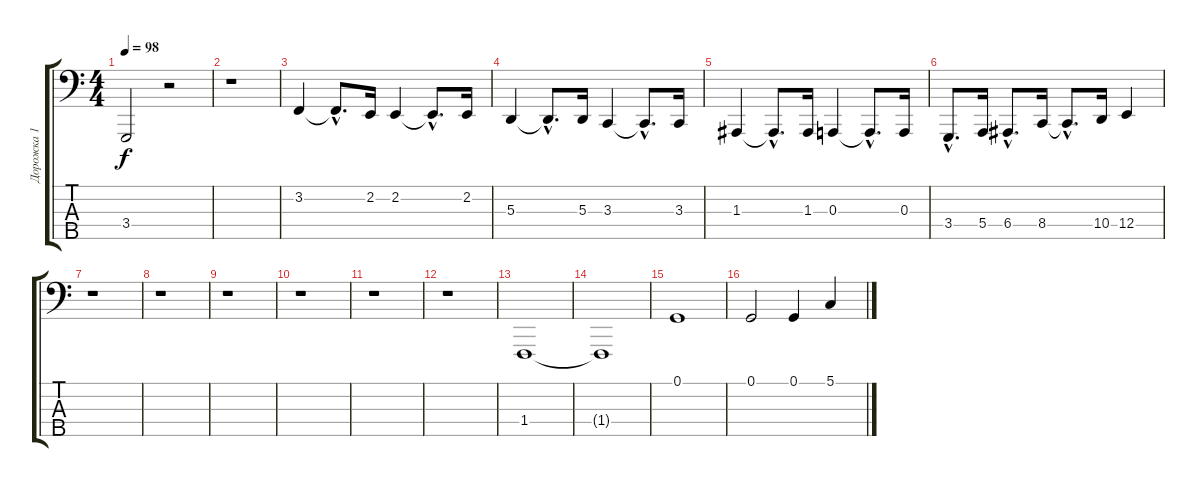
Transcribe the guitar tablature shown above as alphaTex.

\track ("Дорожка 1" "Дорожка 1") {instrument drawbarorgan}
\staff {score tabs}
\tuning (G2 D2 A1 E1 B0) {hide}
\ts (4 4)
\tempo 98
\clef f4
\ks c
3.4.2{dy f} r.2 |
r.1 |
3.2.4{volume 6 balance 13} 3.2{hac t}.8{d} 2.2.16 2.2.4 2.2{hac t}.8{d} 2.2.16 |
5.3.4 5.3{hac t}.8{d} 5.3.16 3.3.4 3.3{hac t}.8{d} 3.3.16 |
1.3.4 1.3{hac t}.8{d} 1.3.16 0.3.4 0.3{hac t}.8{d} 0.3.16 |
3.4{hac}.8{d} 5.4.16 6.4{hac}.8{d} 8.4.16 8.4{hac t}.8{d} 10.4.16 12.4.4 |
r.1 |
r.1 |
r.1 |
r.1 |
r.1 |
r.1 |
1.4.1 |
1.4{t}.1 |
0.1.1 |
0.1.2 0.1.4 5.1.4
